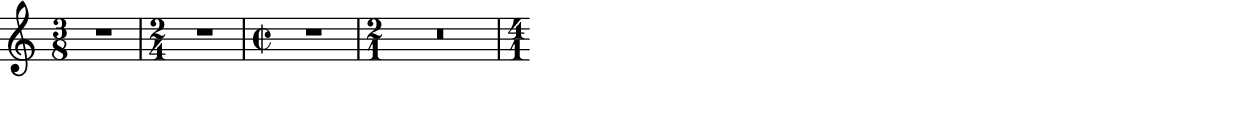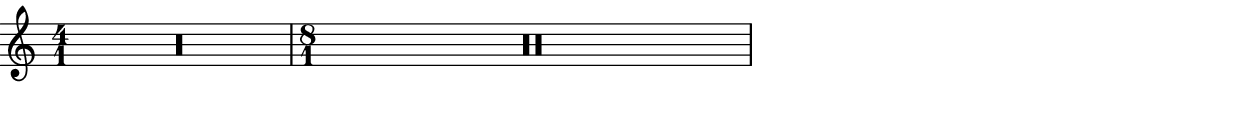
%% Generated by lilypond-book
%% Options: [exampleindent=10.16\mm,indent=0\mm,line-width=160\mm,paper-height=845.047\pt,paper-width=597.508\pt,papersize='(cons (* 597.508 pt) (* 845.047 pt))]
\include "lilypond-book-preamble.ly"


% ****************************************************************
% Start cut-&-pastable-section
% ****************************************************************

#(ly:set-option 'eps-box-padding 3.000000)



\paper {
  #(set-paper-size '(cons (* 597.508 pt) (* 845.047 pt)))
  indent = 0\mm
  line-width = 160\mm
  % offset the left padding, also add 1mm as lilypond creates cropped
  % images with a little space on the right
  line-width = #(- line-width (* mm  3.000000) (* mm 1))
}

\layout {
  
}




% ****************************************************************
% ly snippet:
% ****************************************************************
\sourcefilename "/lilypond-2.25.16/input/regression/multi-measure-rest-standard.ly"
\sourcefileline 0
\header {
  texidoc = "Only whole, breve, longa and maxima rests are used by default for multi-measure rests."
}

\version "2.16.0"

\paper {
  ragged-right = ##t
  indent = 0
}

\new Staff {
  \time 3/8 R4.
  \time 2/4 R2
  \time 2/2 R1
  \time 2/1 R\breve
  \break
  \time 4/1 R\longa
  \time 8/1 R\maxima
}



% ****************************************************************
% end ly snippet
% ****************************************************************
